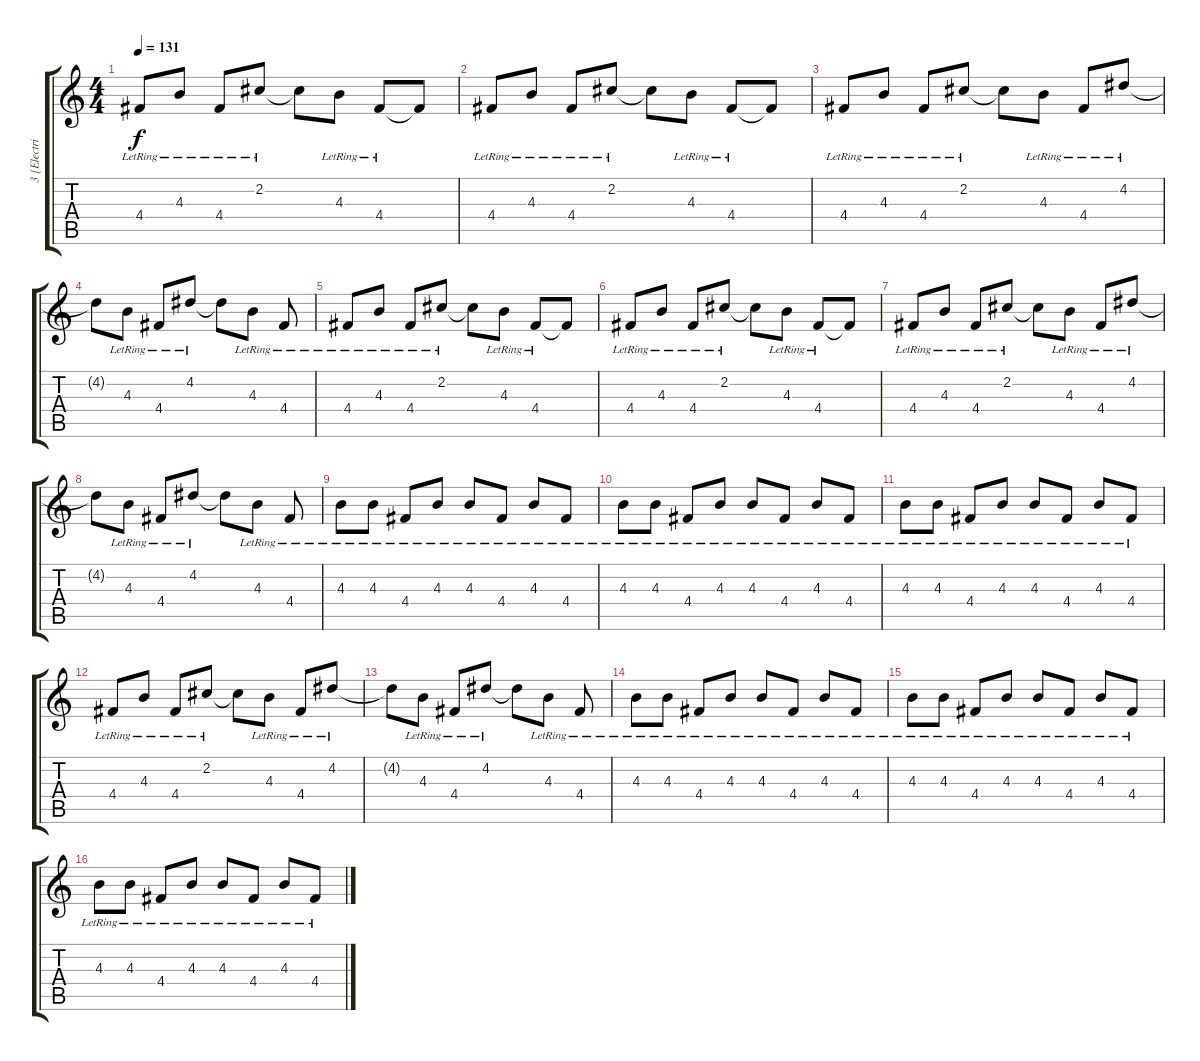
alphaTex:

\track ("3 [Electric]" "3 [Electri") {instrument electricguitarclean}
\staff {score tabs}
\tuning (E4 B3 G3 D3 A2 E2) {hide}
\ts (4 4)
\tempo 131
\clef g2
\ks c
4.4{lr}.8{dy f} 4.3{lr}.8 4.4{lr}.8 2.2{lr}.8 2.2{t}.8 4.3{lr}.8 4.4{lr}.8 4.4{t}.8 |
4.4{lr}.8 4.3{lr}.8 4.4{lr}.8 2.2{lr}.8 2.2{t}.8 4.3{lr}.8 4.4{lr}.8 4.4{t}.8 |
4.4{lr}.8 4.3{lr}.8 4.4{lr}.8 2.2{lr}.8 2.2{t}.8 4.3{lr}.8 4.4{lr}.8 4.2{lr}.8 |
4.2{t}.8 4.3{lr}.8 4.4{lr}.8 4.2{lr}.8 4.2{t}.8 4.3{lr}.8 4.4{lr}.8 |
4.4{lr}.8 4.3{lr}.8 4.4{lr}.8 2.2{lr}.8 2.2{t}.8 4.3{lr}.8 4.4{lr}.8 4.4{t}.8 |
4.4{lr}.8 4.3{lr}.8 4.4{lr}.8 2.2{lr}.8 2.2{t}.8 4.3{lr}.8 4.4{lr}.8 4.4{t}.8 |
4.4{lr}.8 4.3{lr}.8 4.4{lr}.8 2.2{lr}.8 2.2{t}.8 4.3{lr}.8 4.4{lr}.8 4.2{lr}.8 |
4.2{t}.8 4.3{lr}.8 4.4{lr}.8 4.2{lr}.8 4.2{t}.8 4.3{lr}.8 4.4{lr}.8 |
4.3{lr}.8 4.3{lr}.8 4.4{lr}.8 4.3{lr}.8 4.3{lr}.8 4.4{lr}.8 4.3{lr}.8 4.4{lr}.8 |
4.3{lr}.8 4.3{lr}.8 4.4{lr}.8 4.3{lr}.8 4.3{lr}.8 4.4{lr}.8 4.3{lr}.8 4.4{lr}.8 |
4.3{lr}.8 4.3{lr}.8 4.4{lr}.8 4.3{lr}.8 4.3{lr}.8 4.4{lr}.8 4.3{lr}.8 4.4{lr}.8 |
4.4{lr}.8 4.3{lr}.8 4.4{lr}.8 2.2{lr}.8 2.2{t}.8 4.3{lr}.8 4.4{lr}.8 4.2{lr}.8 |
4.2{t}.8 4.3{lr}.8 4.4{lr}.8 4.2{lr}.8 4.2{t}.8 4.3{lr}.8 4.4{lr}.8 |
4.3{lr}.8{volume 13} 4.3{lr}.8 4.4{lr}.8 4.3{lr}.8 4.3{lr}.8 4.4{lr}.8 4.3{lr}.8 4.4{lr}.8 |
4.3{lr}.8 4.3{lr}.8 4.4{lr}.8 4.3{lr}.8 4.3{lr}.8 4.4{lr}.8 4.3{lr}.8 4.4{lr}.8 |
4.3{lr}.8 4.3{lr}.8 4.4{lr}.8 4.3{lr}.8 4.3{lr}.8 4.4{lr}.8 4.3{lr}.8 4.4{lr}.8
